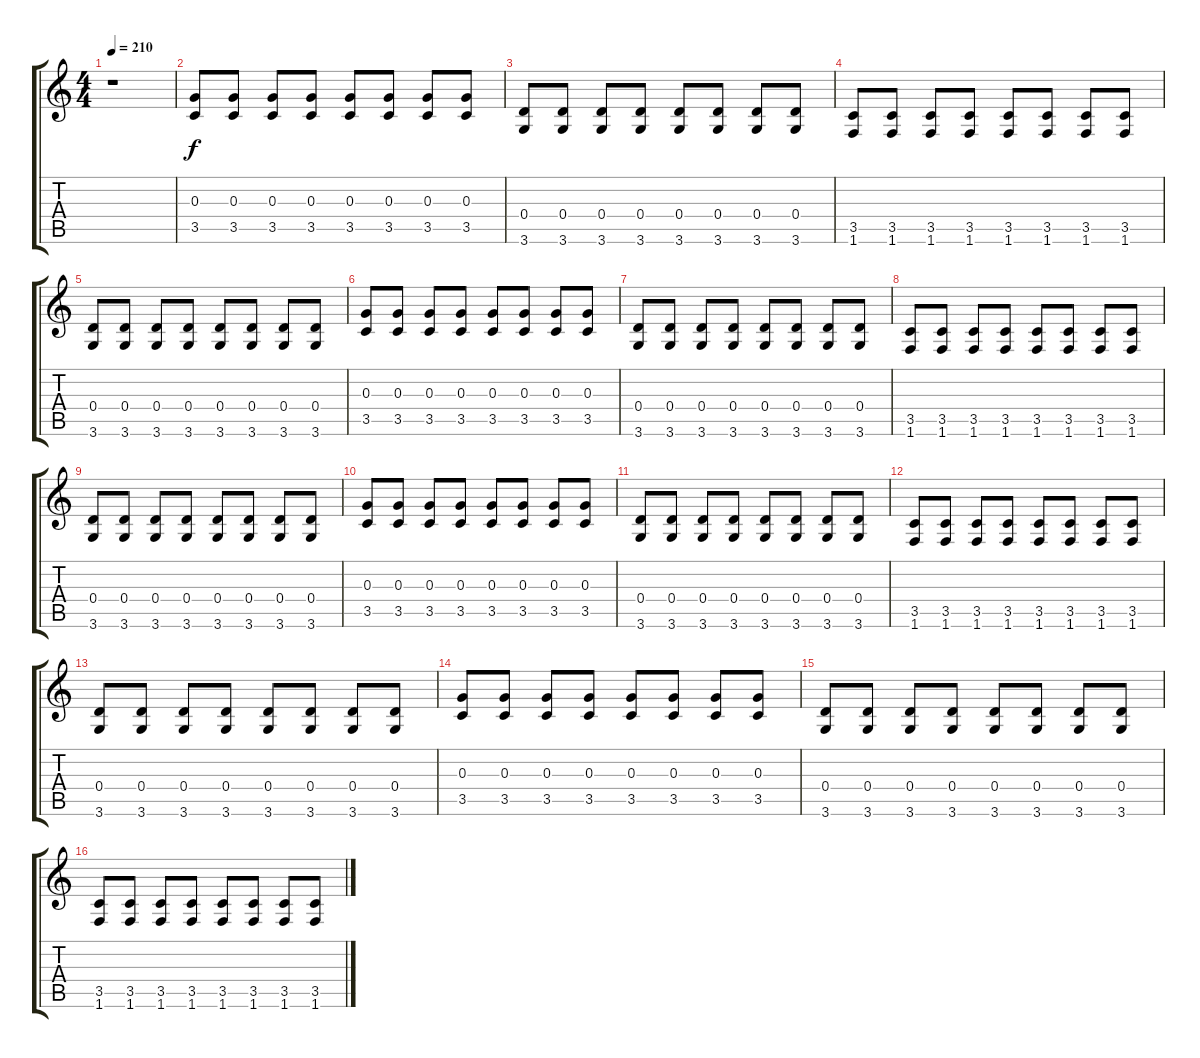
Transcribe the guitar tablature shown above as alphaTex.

\track "" {instrument distortionguitar}
\staff {score tabs}
\tuning (E4 B3 G3 D3 A2 E2) {hide}
\ts (4 4)
\tempo 210
\clef g2
\ks c
r.1{dy f instrument distortionguitar} |
(0.3 3.5).8 (0.3 3.5).8 (0.3 3.5).8 (0.3 3.5).8 (0.3 3.5).8 (0.3 3.5).8 (0.3 3.5).8 (0.3 3.5).8 |
(0.4 3.6).8 (0.4 3.6).8 (0.4 3.6).8 (0.4 3.6).8 (0.4 3.6).8 (0.4 3.6).8 (0.4 3.6).8 (0.4 3.6).8 |
(3.5 1.6).8 (3.5 1.6).8 (3.5 1.6).8 (3.5 1.6).8 (3.5 1.6).8 (3.5 1.6).8 (3.5 1.6).8 (3.5 1.6).8 |
(0.4 3.6).8 (0.4 3.6).8 (0.4 3.6).8 (0.4 3.6).8 (0.4 3.6).8 (0.4 3.6).8 (0.4 3.6).8 (0.4 3.6).8 |
(0.3 3.5).8 (0.3 3.5).8 (0.3 3.5).8 (0.3 3.5).8 (0.3 3.5).8 (0.3 3.5).8 (0.3 3.5).8 (0.3 3.5).8 |
(0.4 3.6).8 (0.4 3.6).8 (0.4 3.6).8 (0.4 3.6).8 (0.4 3.6).8 (0.4 3.6).8 (0.4 3.6).8 (0.4 3.6).8 |
(3.5 1.6).8 (3.5 1.6).8 (3.5 1.6).8 (3.5 1.6).8 (3.5 1.6).8 (3.5 1.6).8 (3.5 1.6).8 (3.5 1.6).8 |
(0.4 3.6).8 (0.4 3.6).8 (0.4 3.6).8 (0.4 3.6).8 (0.4 3.6).8 (0.4 3.6).8 (0.4 3.6).8 (0.4 3.6).8 |
(0.3 3.5).8 (0.3 3.5).8 (0.3 3.5).8 (0.3 3.5).8 (0.3 3.5).8 (0.3 3.5).8 (0.3 3.5).8 (0.3 3.5).8 |
(0.4 3.6).8 (0.4 3.6).8 (0.4 3.6).8 (0.4 3.6).8 (0.4 3.6).8 (0.4 3.6).8 (0.4 3.6).8 (0.4 3.6).8 |
(3.5 1.6).8 (3.5 1.6).8 (3.5 1.6).8 (3.5 1.6).8 (3.5 1.6).8 (3.5 1.6).8 (3.5 1.6).8 (3.5 1.6).8 |
(0.4 3.6).8 (0.4 3.6).8 (0.4 3.6).8 (0.4 3.6).8 (0.4 3.6).8 (0.4 3.6).8 (0.4 3.6).8 (0.4 3.6).8 |
(0.3 3.5).8 (0.3 3.5).8 (0.3 3.5).8 (0.3 3.5).8 (0.3 3.5).8 (0.3 3.5).8 (0.3 3.5).8 (0.3 3.5).8 |
(0.4 3.6).8 (0.4 3.6).8 (0.4 3.6).8 (0.4 3.6).8 (0.4 3.6).8 (0.4 3.6).8 (0.4 3.6).8 (0.4 3.6).8 |
(3.5 1.6).8 (3.5 1.6).8 (3.5 1.6).8 (3.5 1.6).8 (3.5 1.6).8 (3.5 1.6).8 (3.5 1.6).8 (3.5 1.6).8
